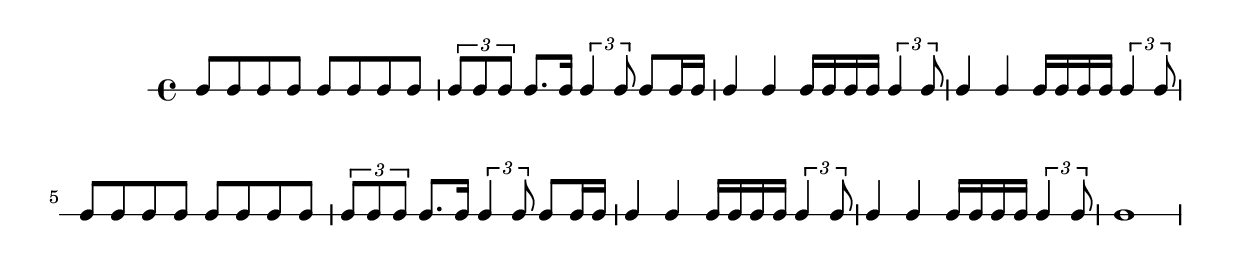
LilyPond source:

\new RhythmicStaff {
\override TupletBracket.bracket-visibility = ##t	
\time 4/4
a8 a a a a a a a |
\times 2/3 {a8 a a} a8. a16 \times 2/3 {a4 a8} a8 a16 a |
a4 a a16 a a a \times 2/3 {a4 a8} |
a4 a a16 a a a \times 2/3 {a4 a8} |

a8 a a a a a a a |
\times 2/3 {a8 a a} a8. a16 \times 2/3 {a4 a8} a8 a16 a |
a4 a a16 a a a \times 2/3 {a4 a8} |
a4 a a16 a a a \times 2/3 {a4 a8} |
a1
}

\version "2.19.54"  % necessary for upgrading to future LilyPond versions.
